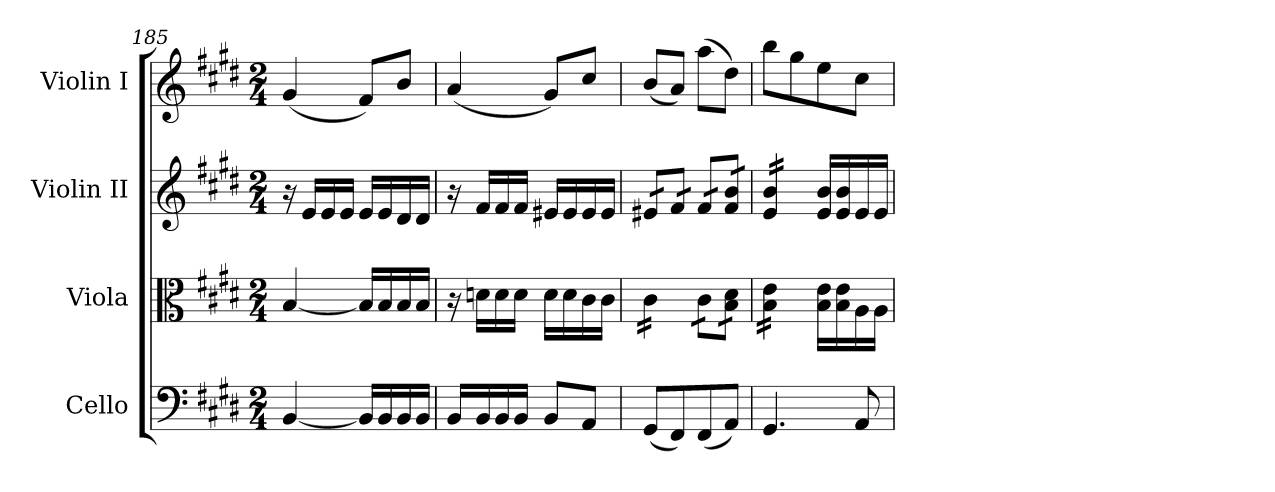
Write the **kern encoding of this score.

**kern	**kern	**kern	**kern
*part4	*part3	*part2	*part1
*staff4	*staff3	*staff2	*staff1
*I"Cello	*I"Viola	*I"Violin II	*I"Violin I
*	*I'Vla	*I'Vln	*I'Vln
*clefF4	*clefC3	*clefG2	*clefG2
*k[f#c#g#d#]	*k[f#c#g#d#]	*k[f#c#g#d#]	*k[f#c#g#d#]
*M2/4	*M2/4	*M2/4	*M2/4
=185	=185	=185	=185
[4BB/	[4B/	16r	(<4g#/
.	.	16e/LL	.
.	.	16e/	.
.	.	16e/JJ	.
16BB/LL]	16B/LL]	16e/LL	8f#/L)
16BB/	16B/	16e/	.
16BB/	16B/	16d#/	8b/J
16BB/JJ	16B/JJ	16d#/JJ	.
=186	=186	=186	=186
16BB/LL	16r	16r	(<4a/
16BB/	16dn\LL	16f#/LL	.
16BB/	16d\	16f#/	.
16BB/JJ	16d\JJ	16f#/JJ	.
8BB/L	16d\LL	16e#X/LL	8g#/L)
.	16d\	16e#/	.
8AA/J	16c#\	16e#/	8cc#/J
.	16c#\JJ	16e#/JJ	.
!!LO:PB:g=z
=187	=187	=187	=187
*	*tremolo	*	*
*	*	*tremolo	*
(<8GG#/L	16c#\LL	16e#X/LL	(<8b/L
.	16c#\	16e#X/	.
8FF#/)	16c#\	16f#/	8a/J)
.	16c#\JJ	16f#/JJ	.
(<8FF#/	16c#\LL	16f#/LL	(>8aa\L
.	16c#\	16f#/	.
8AA/J)	16B\ 16d#\	16f#/ 16b/	8dd#\J)
.	16B\ 16d#\JJ	16f#/ 16b/JJ	.
=188	=188	=188	=188
4.GG#/	16B\ 16e\LL	16e/ 16b/LL	8bb\L
.	16B\ 16e\	16e/ 16b/	.
.	16B\ 16e\	16e/ 16b/	8gg#\
.	16B\ 16e\JJ	16e/ 16b/JJ	.
*	*	*Xtremolo	*
*	*Xtremolo	*	*
.	16B\ 16e\LL	16e/ 16b/LL	8ee\
.	16B\ 16e\	16e/ 16b/	.
8AA/	16A\	16e/	8cc#\J
.	16A\JJ	16e/JJ	.
=	=	=	=
*-	*-	*-	*-
